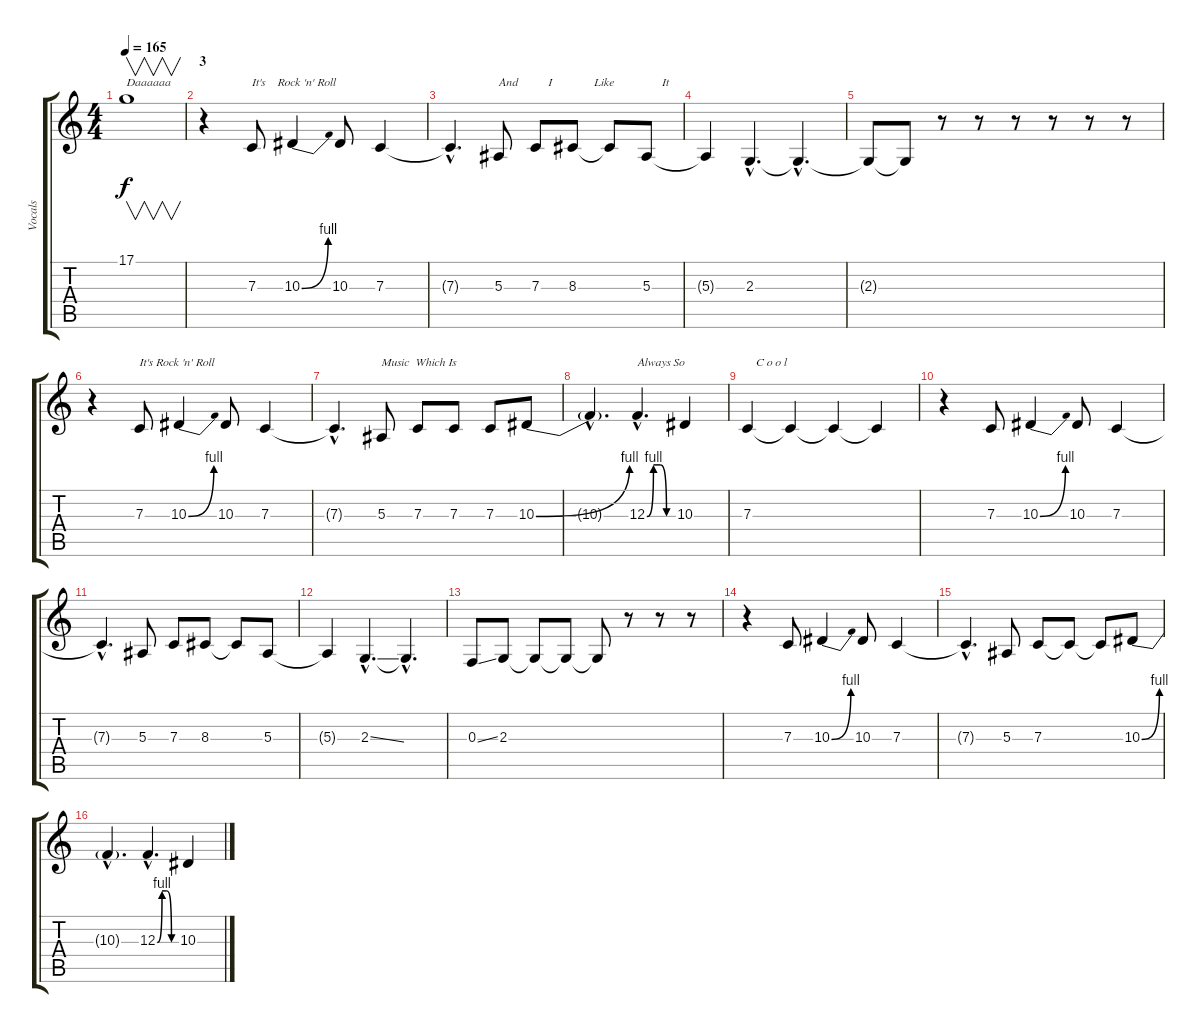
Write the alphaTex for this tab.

\track ("Vocals" "Vocals") {instrument lead2sawtooth}
\staff {score tabs}
\tuning (D4 A3 F3 C3 G2 C2) {hide}
\ts (4 4)
\tempo 165
\clef g2
\ks c
17.1{t}.1{v txt "Daaaaaa" dy f} |
\section ("" "3")
r.4 7.3.8{txt "It's    Rock 'n' Roll"} 10.3{be (bend 0 0 60 4)}.4 10.3.8 7.3.4 |
7.3{hac t}.4{d} 5.3.8{txt "And          I              Like                It"} 7.3.8 8.3.8 8.3{t}.8 5.3.8 |
5.3{t}.4 2.3{hac}.4{d} 2.3{hac t}.4{d} |
2.3{t}.8 2.3{t}.8 r.8 r.8 r.8 r.8 r.8 r.8 |
r.4 7.3.8{txt "It's Rock 'n' Roll"} 10.3{be (bend 0 0 60 4)}.4 10.3.8 7.3.4 |
7.3{hac t}.4{d} 5.3.8{txt "Music  Which Is          "} 7.3.8 7.3.8 7.3.8 10.3{be (bend 0 0 60 4)}.8 |
10.3{hac t}.4{d} 12.3{be (custom 0 0 15 4 30 4 45 0 60 0) hac}.4{d txt "Always So"} 10.3.4 |
7.3.4{txt "   C o o l"} 7.3{t}.4 7.3{t}.4 7.3{t}.4 |
r.4 7.3.8 10.3{be (bend 0 0 60 4)}.4 10.3.8 7.3.4 |
7.3{hac t}.4{d} 5.3.8 7.3.8 8.3.8 8.3{t}.8 5.3.8 |
5.3{t}.4 2.3{ss hac}.4{d} 2.3{hac t}.4{d} |
0.3{ss}.8 2.3.8 2.3{t}.8 2.3{t}.8 2.3{t}.8 r.8 r.8 r.8 |
r.4 7.3.8 10.3{be (bend 0 0 60 4)}.4 10.3.8 7.3.4 |
7.3{hac t}.4{d} 5.3.8 7.3.8 7.3{t}.8 7.3{t}.8 10.3{be (bend 0 0 60 4)}.8 |
10.3{hac t}.4{d} 12.3{be (custom 0 0 15 4 30 4 45 0 60 0) hac}.4{d} 10.3.4
